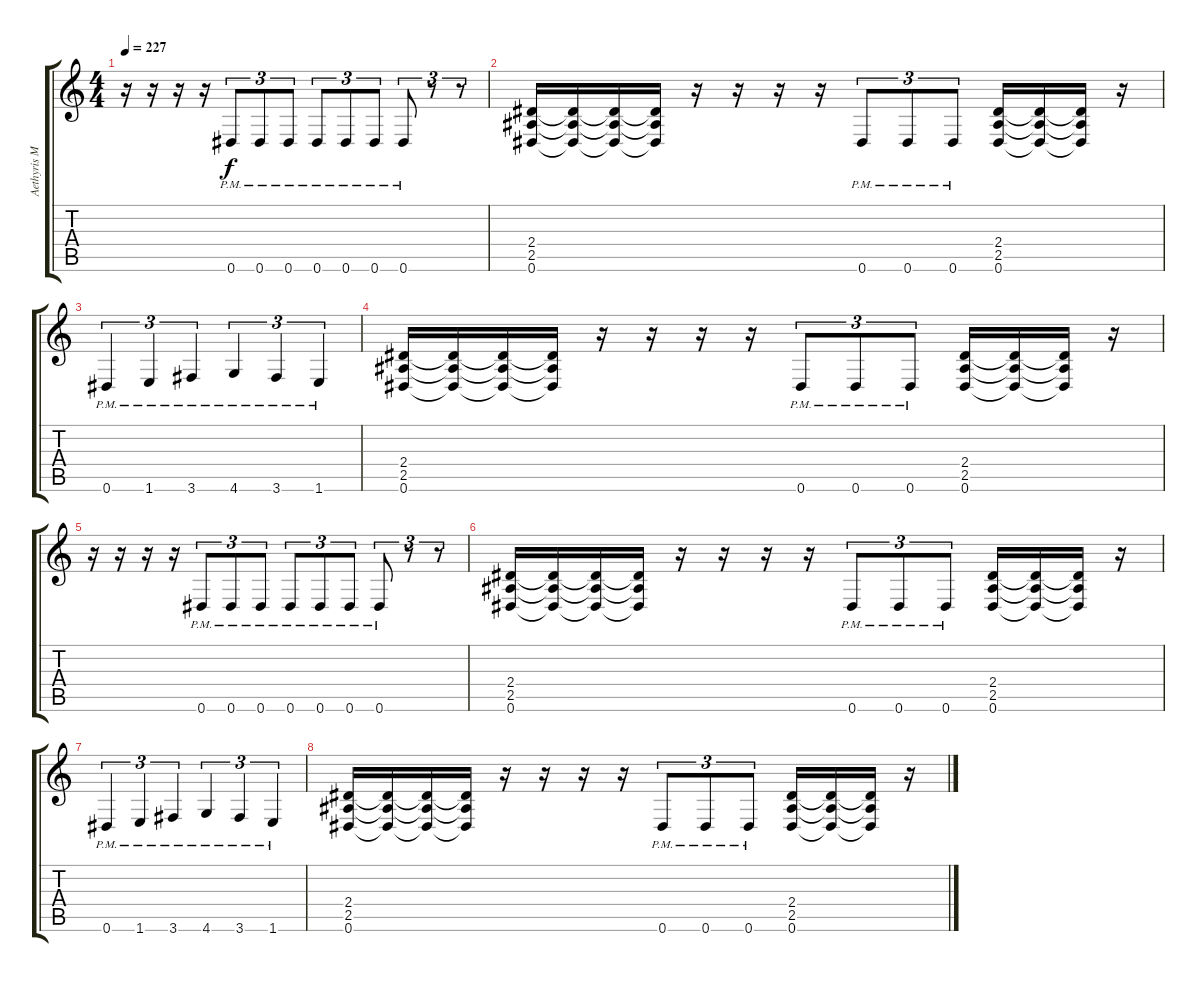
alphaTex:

\track ("Aethyris MacKay/Zawicizuz(Rhythm Guitar)" "Aethyris M") {instrument distortionguitar}
\staff {score tabs}
\tuning (Eb4 Bb3 Gb3 Db3 Ab2 Eb2) {hide}
\ts (4 4)
\tempo 227
\clef g2
\ks c
r.16{dy f} r.16 r.16 r.16 0.6{pm}.8{tu (3 2)} 0.6{pm}.8{tu (3 2)} 0.6{pm}.8{tu (3 2)} 0.6{pm}.8{tu (3 2)} 0.6{pm}.8{tu (3 2)} 0.6{pm}.8{tu (3 2)} 0.6{pm}.8{tu (3 2)} r.8{tu (3 2)} r.8{tu (3 2)} |
(2.4 2.5 0.6).16 (2.4{t} 2.5{t} 0.6{t}).16 (2.4{t} 2.5{t} 0.6{t}).16 (2.4{t} 2.5{t} 0.6{t}).16 r.16 r.16 r.16 r.16 0.6{pm}.8{tu (3 2)} 0.6{pm}.8{tu (3 2)} 0.6{pm}.8{tu (3 2)} (2.4 2.5 0.6).16 (2.4{t} 2.5{t} 0.6{t}).16 (2.4{t} 2.5{t} 0.6{t}).16 r.16 |
0.6{pm}.4{tu (3 2)} 1.6{pm}.4{tu (3 2)} 3.6{pm}.4{tu (3 2)} 4.6{pm}.4{tu (3 2)} 3.6{pm}.4{tu (3 2)} 1.6{pm}.4{tu (3 2)} |
(2.4 2.5 0.6).16 (2.4{t} 2.5{t} 0.6{t}).16 (2.4{t} 2.5{t} 0.6{t}).16 (2.4{t} 2.5{t} 0.6{t}).16 r.16 r.16 r.16 r.16 0.6{pm}.8{tu (3 2)} 0.6{pm}.8{tu (3 2)} 0.6{pm}.8{tu (3 2)} (2.4 2.5 0.6).16 (2.4{t} 2.5{t} 0.6{t}).16 (2.4{t} 2.5{t} 0.6{t}).16 r.16 |
r.16 r.16 r.16 r.16 0.6{pm}.8{tu (3 2)} 0.6{pm}.8{tu (3 2)} 0.6{pm}.8{tu (3 2)} 0.6{pm}.8{tu (3 2)} 0.6{pm}.8{tu (3 2)} 0.6{pm}.8{tu (3 2)} 0.6{pm}.8{tu (3 2)} r.8{tu (3 2)} r.8{tu (3 2)} |
(2.4 2.5 0.6).16 (2.4{t} 2.5{t} 0.6{t}).16 (2.4{t} 2.5{t} 0.6{t}).16 (2.4{t} 2.5{t} 0.6{t}).16 r.16 r.16 r.16 r.16 0.6{pm}.8{tu (3 2)} 0.6{pm}.8{tu (3 2)} 0.6{pm}.8{tu (3 2)} (2.4 2.5 0.6).16 (2.4{t} 2.5{t} 0.6{t}).16 (2.4{t} 2.5{t} 0.6{t}).16 r.16 |
0.6{pm}.4{tu (3 2)} 1.6{pm}.4{tu (3 2)} 3.6{pm}.4{tu (3 2)} 4.6{pm}.4{tu (3 2)} 3.6{pm}.4{tu (3 2)} 1.6{pm}.4{tu (3 2)} |
(2.4 2.5 0.6).16 (2.4{t} 2.5{t} 0.6{t}).16 (2.4{t} 2.5{t} 0.6{t}).16 (2.4{t} 2.5{t} 0.6{t}).16 r.16 r.16 r.16 r.16 0.6{pm}.8{tu (3 2)} 0.6{pm}.8{tu (3 2)} 0.6{pm}.8{tu (3 2)} (2.4 2.5 0.6).16 (2.4{t} 2.5{t} 0.6{t}).16 (2.4{t} 2.5{t} 0.6{t}).16 r.16
